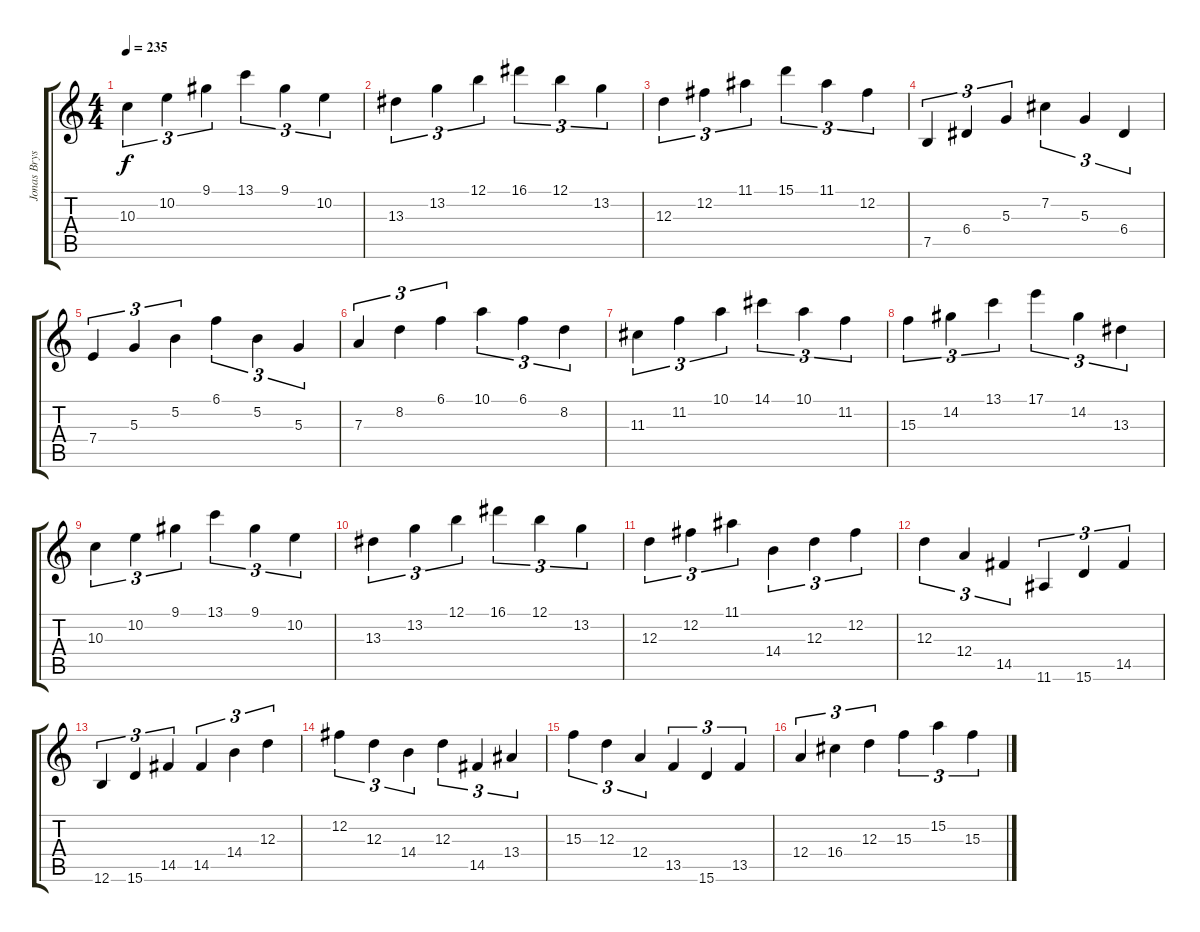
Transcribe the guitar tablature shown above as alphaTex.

\track ("Jonas Bryssling" "Jonas Brys") {instrument distortionguitar}
\staff {score tabs}
\tuning (B3 Gb3 D3 A2 E2 B1) {hide}
\ts (4 4)
\tempo 235
\clef g2
\ks c
10.3.4{tu (3 2) dy f} 10.2.4{tu (3 2)} 9.1.4{tu (3 2)} 13.1.4{tu (3 2)} 9.1.4{tu (3 2)} 10.2.4{tu (3 2)} |
13.3.4{tu (3 2)} 13.2.4{tu (3 2)} 12.1.4{tu (3 2)} 16.1.4{tu (3 2)} 12.1.4{tu (3 2)} 13.2.4{tu (3 2)} |
12.3.4{tu (3 2)} 12.2.4{tu (3 2)} 11.1.4{tu (3 2)} 15.1.4{tu (3 2)} 11.1.4{tu (3 2)} 12.2.4{tu (3 2)} |
7.5.4{tu (3 2)} 6.4.4{tu (3 2)} 5.3.4{tu (3 2)} 7.2.4{tu (3 2)} 5.3.4{tu (3 2)} 6.4.4{tu (3 2)} |
7.4.4{tu (3 2)} 5.3.4{tu (3 2)} 5.2.4{tu (3 2)} 6.1.4{tu (3 2)} 5.2.4{tu (3 2)} 5.3.4{tu (3 2)} |
7.3.4{tu (3 2)} 8.2.4{tu (3 2)} 6.1.4{tu (3 2)} 10.1.4{tu (3 2)} 6.1.4{tu (3 2)} 8.2.4{tu (3 2)} |
11.3.4{tu (3 2)} 11.2.4{tu (3 2)} 10.1.4{tu (3 2)} 14.1.4{tu (3 2)} 10.1.4{tu (3 2)} 11.2.4{tu (3 2)} |
15.3.4{tu (3 2)} 14.2.4{tu (3 2)} 13.1.4{tu (3 2)} 17.1.4{tu (3 2)} 14.2.4{tu (3 2)} 13.3.4{tu (3 2)} |
10.3.4{tu (3 2)} 10.2.4{tu (3 2)} 9.1.4{tu (3 2)} 13.1.4{tu (3 2)} 9.1.4{tu (3 2)} 10.2.4{tu (3 2)} |
13.3.4{tu (3 2)} 13.2.4{tu (3 2)} 12.1.4{tu (3 2)} 16.1.4{tu (3 2)} 12.1.4{tu (3 2)} 13.2.4{tu (3 2)} |
12.3.4{tu (3 2)} 12.2.4{tu (3 2)} 11.1.4{tu (3 2)} 14.4.4{tu (3 2)} 12.3.4{tu (3 2)} 12.2.4{tu (3 2)} |
12.3.4{tu (3 2)} 12.4.4{tu (3 2)} 14.5.4{tu (3 2)} 11.6.4{tu (3 2)} 15.6.4{tu (3 2)} 14.5.4{tu (3 2)} |
12.6.4{tu (3 2)} 15.6.4{tu (3 2)} 14.5.4{tu (3 2)} 14.5.4{tu (3 2)} 14.4.4{tu (3 2)} 12.3.4{tu (3 2)} |
12.2.4{tu (3 2)} 12.3.4{tu (3 2)} 14.4.4{tu (3 2)} 12.3.4{tu (3 2)} 14.5.4{tu (3 2)} 13.4.4{tu (3 2)} |
15.3.4{tu (3 2)} 12.3.4{tu (3 2)} 12.4.4{tu (3 2)} 13.5.4{tu (3 2)} 15.6.4{tu (3 2)} 13.5.4{tu (3 2)} |
12.4.4{tu (3 2)} 16.4.4{tu (3 2)} 12.3.4{tu (3 2)} 15.3.4{tu (3 2)} 15.2.4{tu (3 2)} 15.3.4{tu (3 2)}
